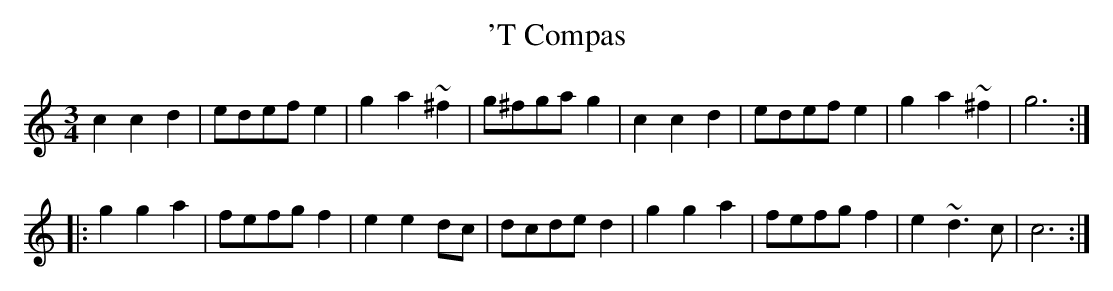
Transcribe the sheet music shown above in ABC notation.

X:1
T:'T Compas
M:3/4
K:Cmaj
c2c2d2|edefe2|g2a2~^f2|g^fgag2|c2c2d2|edefe2|g2a2~^f2|g6:|
|:g2g2a2|fefgf2|e2e2dc|dcded2|g2g2a2|fefgf2|e2~d3c|c6:|
